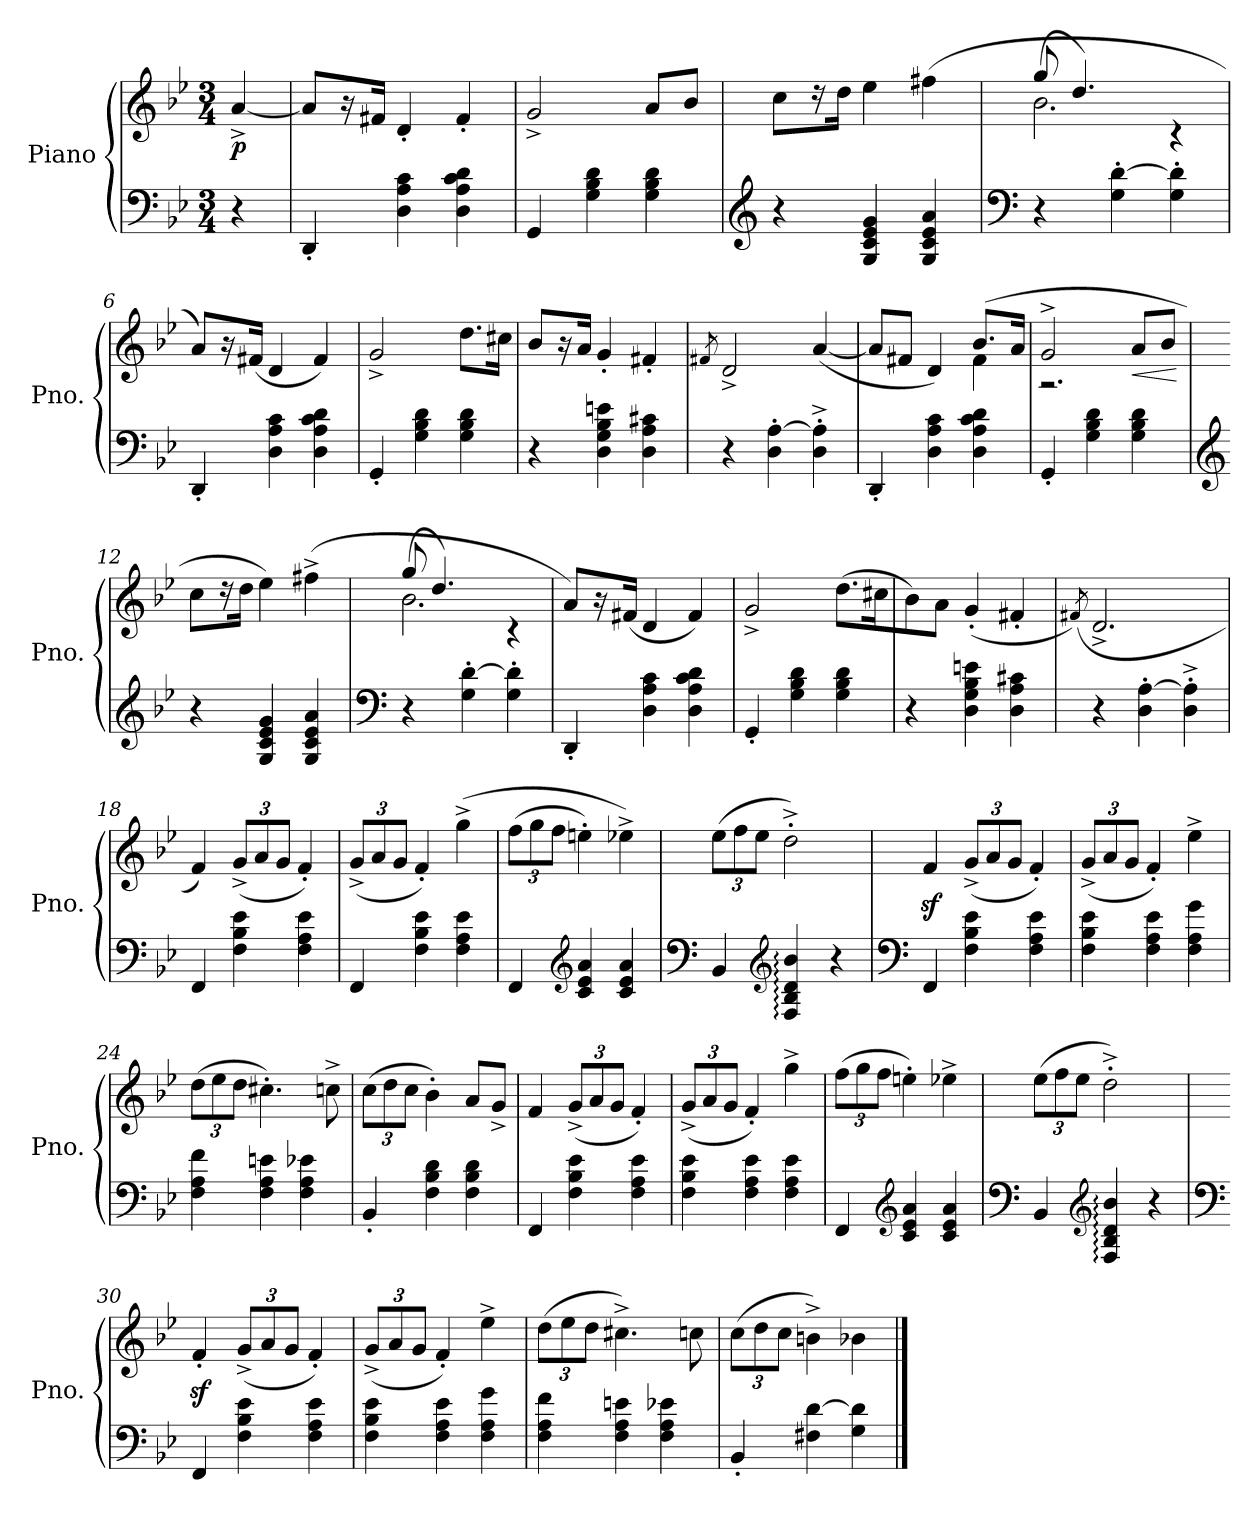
**kern	**kern	**dynam
*part1	*part1	*part1
*staff2	*staff1	*staff1/2
*I"Piano	*	*
*I'Pno.	*	*
*clefF4	*clefG2	*
*k[b-e-]	*k[b-e-]	*
*M3/4	*M3/4	*
=1	=1	=1
!	!	!LO:DY:b
4r	[4a^/	p
=2	=2	=2
4DD'/	8a/L]	.
.	16r	.
.	16f#X/Jk	.
4D\ 4A\ 4c\	4d'/	.
4D\ 4A\ 4c\ 4d\	4f#'/	.
=3	=3	=3
4GG/	2g^/	.
4G\ 4B-\ 4d\	.	.
4G\ 4B-\ 4d\	8a/L	.
.	8b-/J	.
=4	=4	=4
*clefG2	*	*
4r	8cc\L	.
.	16r	.
.	16dd\Jk	.
4G/ 4c/ 4e-/ 4g/	4ee-\	.
4G/ 4c/ 4e-/ 4a/	(>4ff#X\	.
=5	=5	=5
*clefF4	*	*
*	*^	*
4r	(<2.b-\	8gg/	.
.	.	4.dd/)	.
4G\' [4d\'	.	.	.
4G\' 4d\]'	.	4r	.
*	*v	*v	*
=6	=6	=6
4DD'/	8a/L)	.
.	16r	.
.	(<16f#X/Jk	.
4D\ 4A\ 4c\	4d/	.
4D\ 4A\ 4c\ 4d\	4f#/)	.
=7	=7	=7
4GG'/	2g^/	.
4G\ 4B-\ 4d\	.	.
4G\ 4B-\ 4d\	8.dd\L	.
.	16cc#X\Jk	.
=8	=8	=8
4r	8b-/L	.
.	16r	.
.	16a/Jk	.
4D\ 4G\ 4B-\ 4en\	4g'/	.
4D\ 4A\ 4c#X\	4f#X'/	.
!!LO:LB:g=z
=9	=9	=9
.	8qf#X/	.
4r	2d^/	.
4D\' [4A\'	.	.
4D\'^ 4A\]'^	(<[4a/	.
=10	=10	=10
*	*^	*
4DD'/	8a/L]	2ryy	.
.	8f#X/J	.	.
4D\ 4A\ 4c\	4d/)	.	.
4D\ 4A\ 4c\ 4d\	(>8.b-/L	4f#\	.
.	16a/Jk	.	.
=11	=11	=11	=11
4GG'/	2g^/	2.r	.
4G\ 4B-\ 4d\	.	.	.
!	!	!	!LO:HP:b
4G\ 4B-\ 4d\	8a/L	.	<
.	8b-/J	.	.
*	*v	*v	*
.	.	[
=12	=12	=12
*clefG2	*	*
4r	8cc\L	.
.	16r	.
.	16dd\Jk	.
4G/ 4c/ 4e-/ 4g/	4ee-\)	.
4G/ 4c/ 4e-/ 4a/	(>4ff#X^\	.
=13	=13	=13
*clefF4	*	*
*	*^	*
4r	(<2.b-\	8gg/	.
.	.	4.dd/)	.
4G\' [4d\'	.	.	.
4G\' 4d\]'	.	4r	.
*	*v	*v	*
=14	=14	=14
4DD'/	8a/L)	.
.	16r	.
.	(<16f#X/Jk	.
4D\ 4A\ 4c\	4d/	.
4D\ 4A\ 4c\ 4d\	4f#/)	.
=15	=15	=15
4GG'/	2g^/	.
4G\ 4B-\ 4d\	.	.
4G\ 4B-\ 4d\	(>8.dd\L	.
.	16cc#X\K	.
=16	=16	=16
4r	8b-\)	.
.	8a\J	.
4D\ 4G\ 4B-\ 4en\	(<4g'/	.
4D\ 4A\ 4c#X\	4f#X'/	.
!!LO:LB:g=z
=17	=17	=17
.	(<8qf#X/)	.
4r	2.d^/	.
4D\' [4A\'	.	.
4D\'^ 4A\]'^	.	.
=18	=18	=18
4FF/	4f/)	.
*	*Xbrackettup	*
4F\ 4B-\ 4e-\	(<12g^/L	.
.	12a/	.
.	12g/J	.
4F\ 4A\ 4e-\	4f'/)	.
=19	=19	=19
4FF/	(<12g^/L	.
.	12a/	.
.	12g/J	.
4F\ 4B-\ 4e-\	4f'/)	.
4F\ 4A\ 4e-\	(>4gg^\	.
=20	=20	=20
4FF/	(>12ff\L	.
.	12gg\	.
.	12ff\J	.
*clefG2	*	*
4c/ 4e-/ 4a/	4een'\)	.
4c/ 4e-/ 4a/	4ee-X^\)	.
=21	=21	=21
*clefF4	*	*
4BB-/	(>12ee-\L	.
.	12ff\	.
.	12ee-\J	.
*clefG2	*	*
4F/: 4B-/: 4d/: 4b-/:	2dd'^\)	.
4r	.	.
=22	=22	=22
*clefF4	*	*
4FF/	4fz</	.
4F\ 4B-\ 4e-\	(<12g^/L	.
.	12a/	.
.	12g/J	.
4F\ 4A\ 4e-\	4f'/)	.
=23	=23	=23
4F\ 4B-\ 4e-\	(<12g^/L	.
.	12a/	.
.	12g/J	.
4F\ 4A\ 4e-\	4f'/)	.
4F\ 4A\ 4g\	4ee-^\	.
!!LO:LB:g=z
=24	=24	=24
4F\ 4A\ 4f\	(>12dd\L	.
.	12ee-\	.
.	12dd\J	.
4F\ 4A\ 4en\	4.cc#X'\)	.
4F\ 4A\ 4e-X\	.	.
.	8ccn^\	.
=25	=25	=25
4BB-'/	(>12cc\L	.
.	12dd\	.
.	12cc\J	.
4F\ 4B-\ 4d\	4b-'\)	.
4F\ 4B-\ 4d\	8a/L	.
.	8g^/J	.
=26	=26	=26
4FF/	4f/	.
4F\ 4B-\ 4e-\	(<12g^/L	.
.	12a/	.
.	12g/J	.
4F\ 4A\ 4e-\	4f'/)	.
=27	=27	=27
4F\ 4B-\ 4e-\	(<12g^/L	.
.	12a/	.
.	12g/J	.
4F\ 4A\ 4e-\	4f'/)	.
4F\ 4A\ 4e-\	4gg^\	.
=28	=28	=28
4FF/	(>12ff\L	.
.	12gg\	.
.	12ff\J	.
*clefG2	*	*
4c/ 4e-/ 4a/	4een'\)	.
4c/ 4e-/ 4a/	4ee-X^\	.
=29	=29	=29
*clefF4	*	*
4BB-/	(>12ee-\L	.
.	12ff\	.
.	12ee-\J	.
*clefG2	*	*
4F/: 4B-/: 4d/: 4b-/:	2dd'^\)	.
4r	.	.
=30	=30	=30
*clefF4	*	*
4FF/	4fz<'/	.
4F\ 4B-\ 4e-\	(<12g^/L	.
.	12a/	.
.	12g/J	.
4F\ 4A\ 4e-\	4f'/)	.
!!LO:LB:g=z
=31	=31	=31
4F\ 4B-\ 4e-\	(<12g^/L	.
.	12a/	.
.	12g/J	.
4F\ 4A\ 4e-\	4f'/)	.
4F\ 4A\ 4g\	4ee-^\	.
=32	=32	=32
4F\ 4A\ 4f\	(>12dd\L	.
.	12ee-\	.
.	12dd\J	.
4F\ 4A\ 4en\	4.cc#X^\)	.
4F\ 4A\ 4e-X\	.	.
.	8ccn\	.
=33	=33	=33
4BB-'/	(>12cc\L	.
.	12dd\	.
.	12cc\J	.
4F#X\ [4d\	4bn^\)	.
4G\ 4d\]	4b-X\	.
==	==	==
*-	*-	*-
